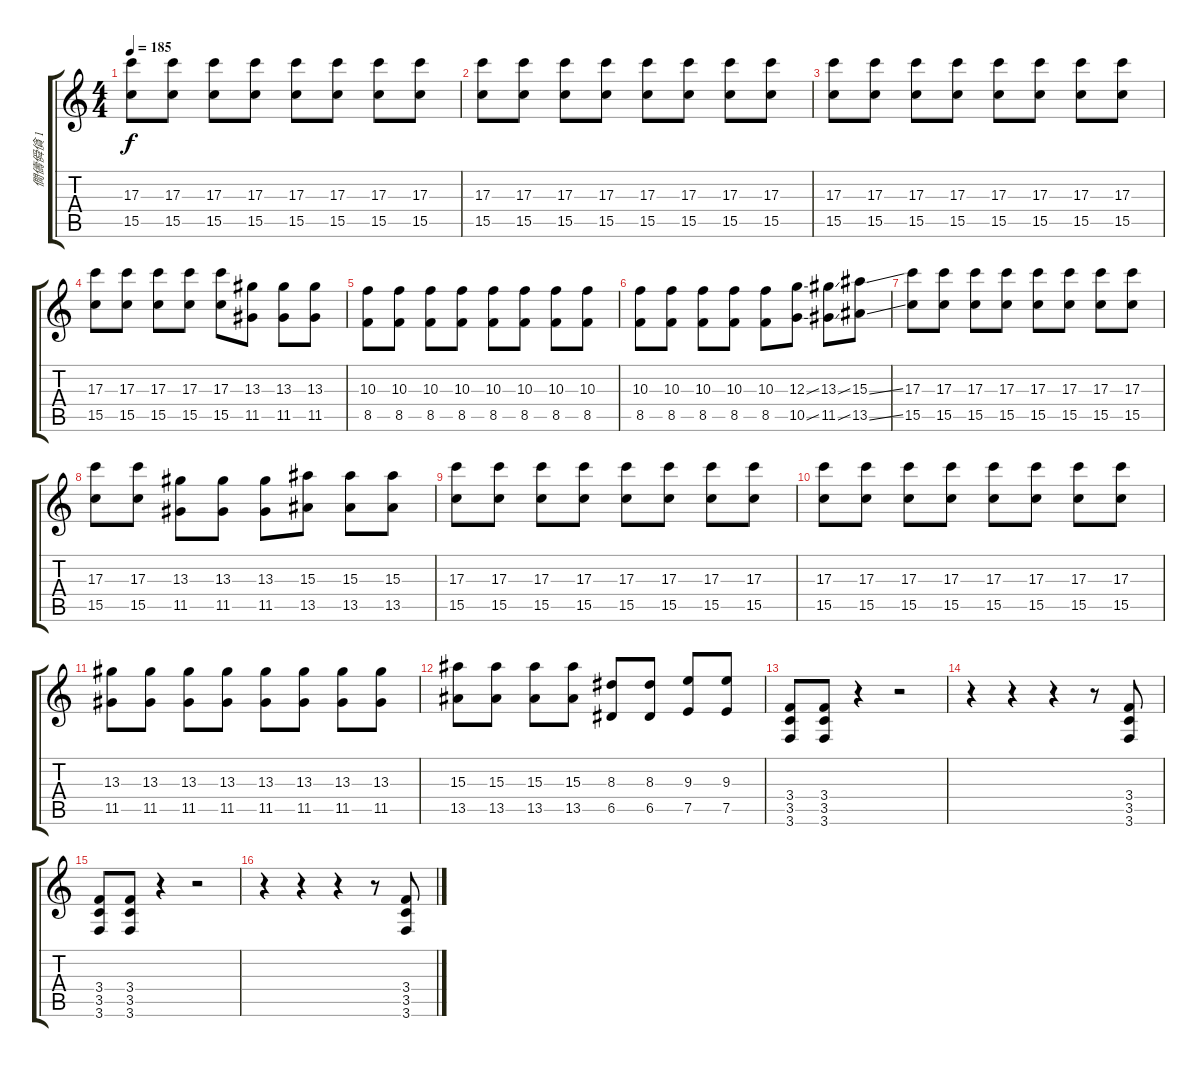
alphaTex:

\track ("僩儔僢僋 1" "僩儔僢僋 1") {instrument electricguitarclean}
\staff {score tabs}
\tuning (E4 B3 G3 D3 A2 D2) {hide}
\ts (4 4)
\tempo 185
\clef g2
\ks c
(17.3 15.5).8{dy f} (17.3 15.5).8 (17.3 15.5).8 (17.3 15.5).8 (17.3 15.5).8 (17.3 15.5).8 (17.3 15.5).8 (17.3 15.5).8 |
(17.3 15.5).8 (17.3 15.5).8 (17.3 15.5).8 (17.3 15.5).8 (17.3 15.5).8 (17.3 15.5).8 (17.3 15.5).8 (17.3 15.5).8 |
(17.3 15.5).8 (17.3 15.5).8 (17.3 15.5).8 (17.3 15.5).8 (17.3 15.5).8 (17.3 15.5).8 (17.3 15.5).8 (17.3 15.5).8 |
(17.3 15.5).8 (17.3 15.5).8 (17.3 15.5).8 (17.3 15.5).8 (17.3 15.5).8 (13.3 11.5).8 (13.3 11.5).8 (13.3 11.5).8 |
(10.3 8.5).8 (10.3 8.5).8 (10.3 8.5).8 (10.3 8.5).8 (10.3 8.5).8 (10.3 8.5).8 (10.3 8.5).8 (10.3 8.5).8 |
(10.3 8.5).8 (10.3 8.5).8 (10.3 8.5).8 (10.3 8.5).8 (10.3 8.5).8 (12.3{ss} 10.5{ss}).8 (13.3{ss} 11.5{ss}).8 (15.3{ss} 13.5{ss}).8 |
(17.3 15.5).8 (17.3 15.5).8 (17.3 15.5).8 (17.3 15.5).8 (17.3 15.5).8 (17.3 15.5).8 (17.3 15.5).8 (17.3 15.5).8 |
(17.3 15.5).8 (17.3 15.5).8 (13.3 11.5).8 (13.3 11.5).8 (13.3 11.5).8 (15.3 13.5).8 (15.3 13.5).8 (15.3 13.5).8 |
(17.3 15.5).8 (17.3 15.5).8 (17.3 15.5).8 (17.3 15.5).8 (17.3 15.5).8 (17.3 15.5).8 (17.3 15.5).8 (17.3 15.5).8 |
(17.3 15.5).8 (17.3 15.5).8 (17.3 15.5).8 (17.3 15.5).8 (17.3 15.5).8 (17.3 15.5).8 (17.3 15.5).8 (17.3 15.5).8 |
(13.3 11.5).8 (13.3 11.5).8 (13.3 11.5).8 (13.3 11.5).8 (13.3 11.5).8 (13.3 11.5).8 (13.3 11.5).8 (13.3 11.5).8 |
(15.3 13.5).8 (15.3 13.5).8 (15.3 13.5).8 (15.3 13.5).8 (8.3 6.5).8 (8.3 6.5).8 (9.3 7.5).8 (9.3 7.5).8 |
(3.4 3.5 3.6).8 (3.4 3.5 3.6).8 r.4 r.2 |
r.4 r.4 r.4 r.8 (3.4 3.5 3.6).8 |
(3.4 3.5 3.6).8 (3.4 3.5 3.6).8 r.4 r.2 |
r.4 r.4 r.4 r.8 (3.4 3.5 3.6).8
